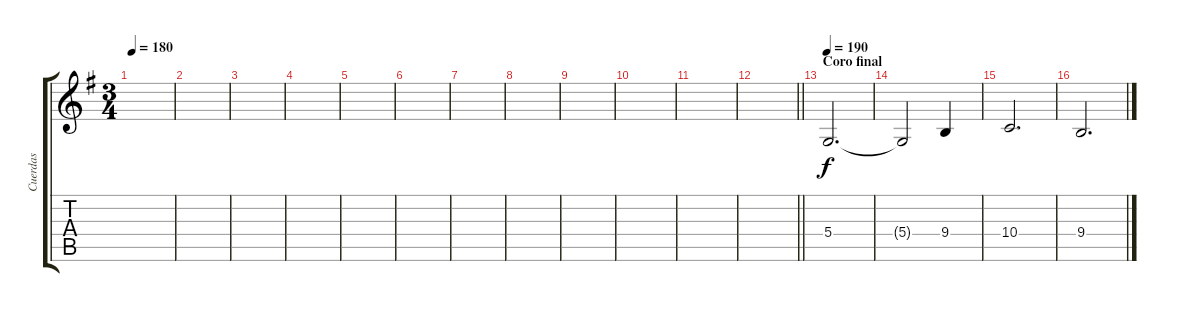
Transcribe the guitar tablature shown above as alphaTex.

\track ("Cuerdas" "Cuerdas") {instrument cello}
\staff {score tabs}
\tuning (E4 B3 G3 D3 A2 E2) {hide}
\ts (3 4)
\tempo 180
\clef g2
\ks g
|
|
|
|
|
|
|
|
|
|
|
\barLineRight lightlight
|
\section ("" "Coro final")
\tempo 190
5.4.2{d} |
5.4{t}.2 9.4.4 |
10.4.2{d} |
9.4.2{d}
